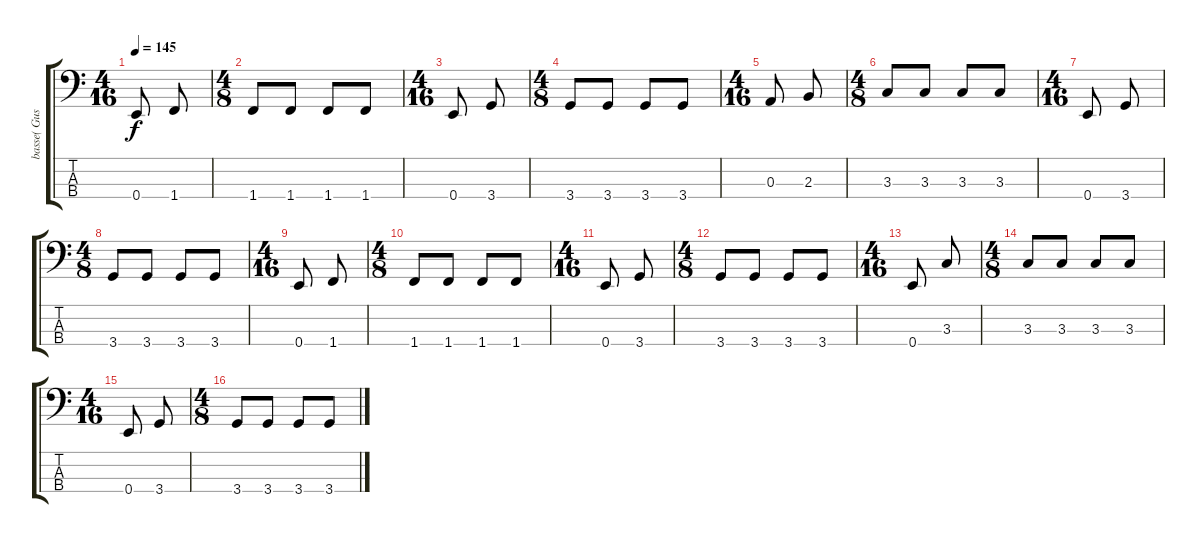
\track ("basse( Gustafsson)" "basse( Gus") {instrument electricbasspick}
\staff {score tabs}
\tuning (G2 D2 A1 E1) {hide}
\ts (4 16)
\tempo 145
\clef f4
\ks c
0.4.8{dy f} 1.4.8 |
\ts (4 8)
1.4.8 1.4.8 1.4.8 1.4.8 |
\ts (4 16)
0.4.8 3.4.8 |
\ts (4 8)
3.4.8 3.4.8 3.4.8 3.4.8 |
\ts (4 16)
0.3.8 2.3.8 |
\ts (4 8)
3.3.8 3.3.8 3.3.8 3.3.8 |
\ts (4 16)
0.4.8 3.4.8 |
\ts (4 8)
3.4.8 3.4.8 3.4.8 3.4.8 |
\ts (4 16)
0.4.8 1.4.8 |
\ts (4 8)
1.4.8 1.4.8 1.4.8 1.4.8 |
\ts (4 16)
0.4.8 3.4.8 |
\ts (4 8)
3.4.8 3.4.8 3.4.8 3.4.8 |
\ts (4 16)
0.4.8 3.3.8 |
\ts (4 8)
3.3.8 3.3.8 3.3.8 3.3.8 |
\ts (4 16)
0.4.8 3.4.8 |
\ts (4 8)
3.4.8 3.4.8 3.4.8 3.4.8
